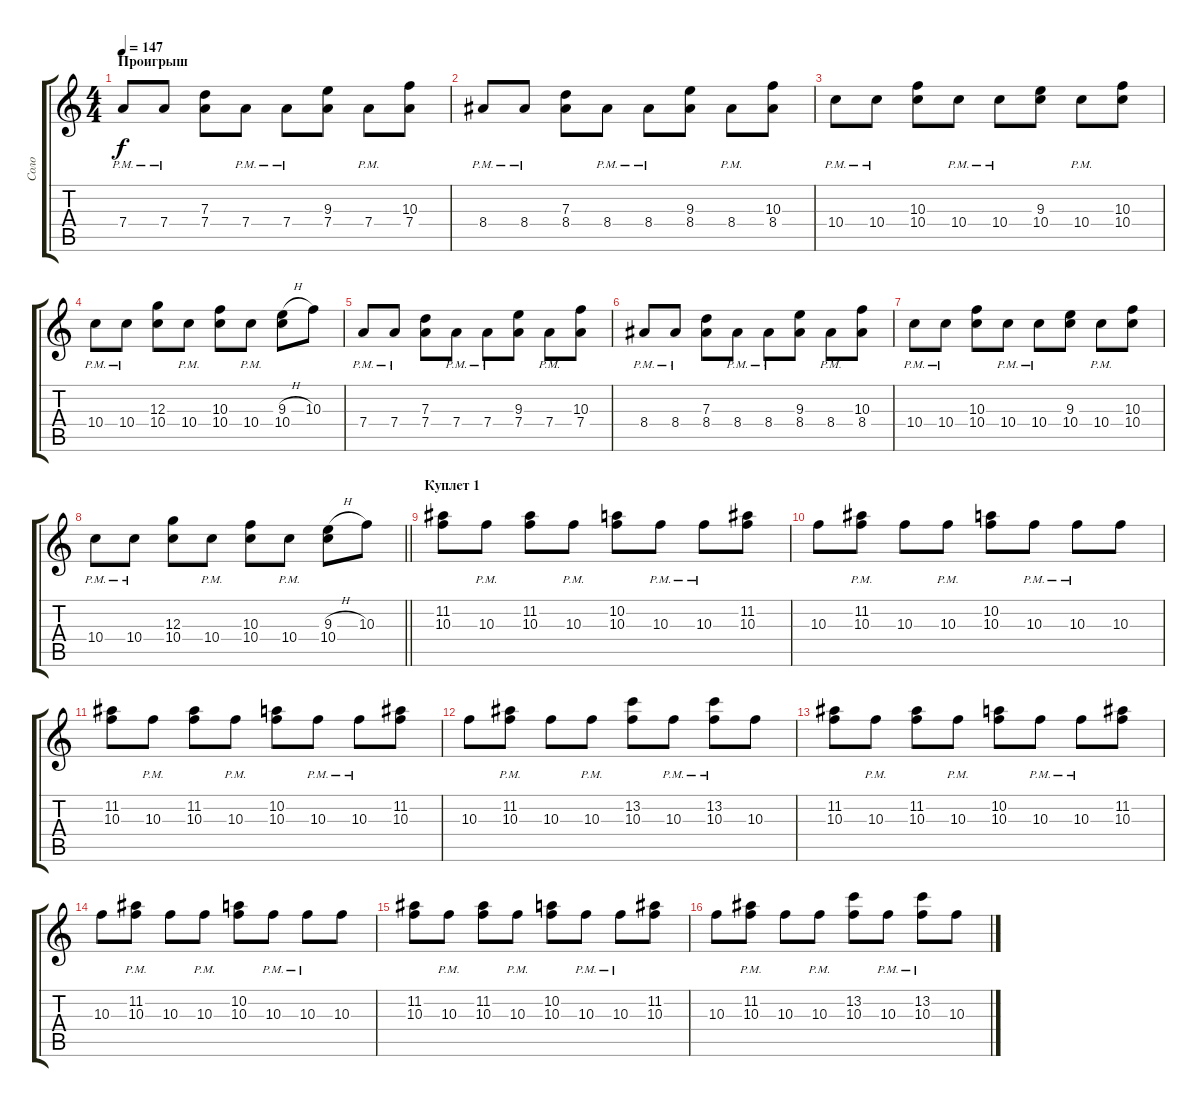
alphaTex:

\track ("Соло" "Соло") {instrument electricguitarclean}
\staff {score tabs}
\tuning (E4 B3 G3 D3 A2 E2) {hide}
\ts (4 4)
\section ("" "Проигрыш")
\tempo 147
\clef g2
\ks c
7.4{pm}.8{dy f instrument overdrivenguitar} 7.4{pm}.8 (7.3 7.4).8 7.4{pm}.8 7.4{pm}.8 (9.3 7.4).8 7.4{pm}.8 (10.3 7.4).8 |
8.4{pm}.8 8.4{pm}.8 (7.3 8.4).8 8.4{pm}.8 8.4{pm}.8 (9.3 8.4).8 8.4{pm}.8 (10.3 8.4).8 |
10.4{pm}.8 10.4{pm}.8 (10.3 10.4).8 10.4{pm}.8 10.4{pm}.8 (9.3 10.4).8 10.4{pm}.8 (10.3 10.4).8 |
10.4{pm}.8 10.4{pm}.8 (12.3 10.4).8 10.4{pm}.8 (10.3 10.4).8 10.4{pm}.8 (9.3{h} 10.4).8 10.3.8 |
7.4{pm}.8 7.4{pm}.8 (7.3 7.4).8 7.4{pm}.8 7.4{pm}.8 (9.3 7.4).8 7.4{pm}.8 (10.3 7.4).8 |
8.4{pm}.8 8.4{pm}.8 (7.3 8.4).8 8.4{pm}.8 8.4{pm}.8 (9.3 8.4).8 8.4{pm}.8 (10.3 8.4).8 |
10.4{pm}.8 10.4{pm}.8 (10.3 10.4).8 10.4{pm}.8 10.4{pm}.8 (9.3 10.4).8 10.4{pm}.8 (10.3 10.4).8 |
\barLineRight lightlight
10.4{pm}.8 10.4{pm}.8 (12.3 10.4).8 10.4{pm}.8 (10.3 10.4).8 10.4{pm}.8 (9.3{h} 10.4).8 10.3.8 |
\section ("" "Куплет 1")
(11.2 10.3).8 10.3{pm}.8 (11.2 10.3).8 10.3{pm}.8 (10.2 10.3).8 10.3{pm}.8 10.3{pm}.8 (11.2 10.3).8 |
10.3.8 (11.2 10.3{pm}).8 10.3.8 10.3{pm}.8 (10.2 10.3).8 10.3{pm}.8 10.3{pm}.8 10.3.8 |
(11.2 10.3).8 10.3{pm}.8 (11.2 10.3).8 10.3{pm}.8 (10.2 10.3).8 10.3{pm}.8 10.3{pm}.8 (11.2 10.3).8 |
10.3.8 (11.2 10.3{pm}).8 10.3.8 10.3{pm}.8 (13.2 10.3).8 10.3{pm}.8 (13.2 10.3{pm}).8 10.3.8 |
(11.2 10.3).8 10.3{pm}.8 (11.2 10.3).8 10.3{pm}.8 (10.2 10.3).8 10.3{pm}.8 10.3{pm}.8 (11.2 10.3).8 |
10.3.8 (11.2 10.3{pm}).8 10.3.8 10.3{pm}.8 (10.2 10.3).8 10.3{pm}.8 10.3{pm}.8 10.3.8 |
(11.2 10.3).8 10.3{pm}.8 (11.2 10.3).8 10.3{pm}.8 (10.2 10.3).8 10.3{pm}.8 10.3{pm}.8 (11.2 10.3).8 |
10.3.8 (11.2 10.3{pm}).8 10.3.8 10.3{pm}.8 (13.2 10.3).8 10.3{pm}.8 (13.2 10.3{pm}).8 10.3.8
